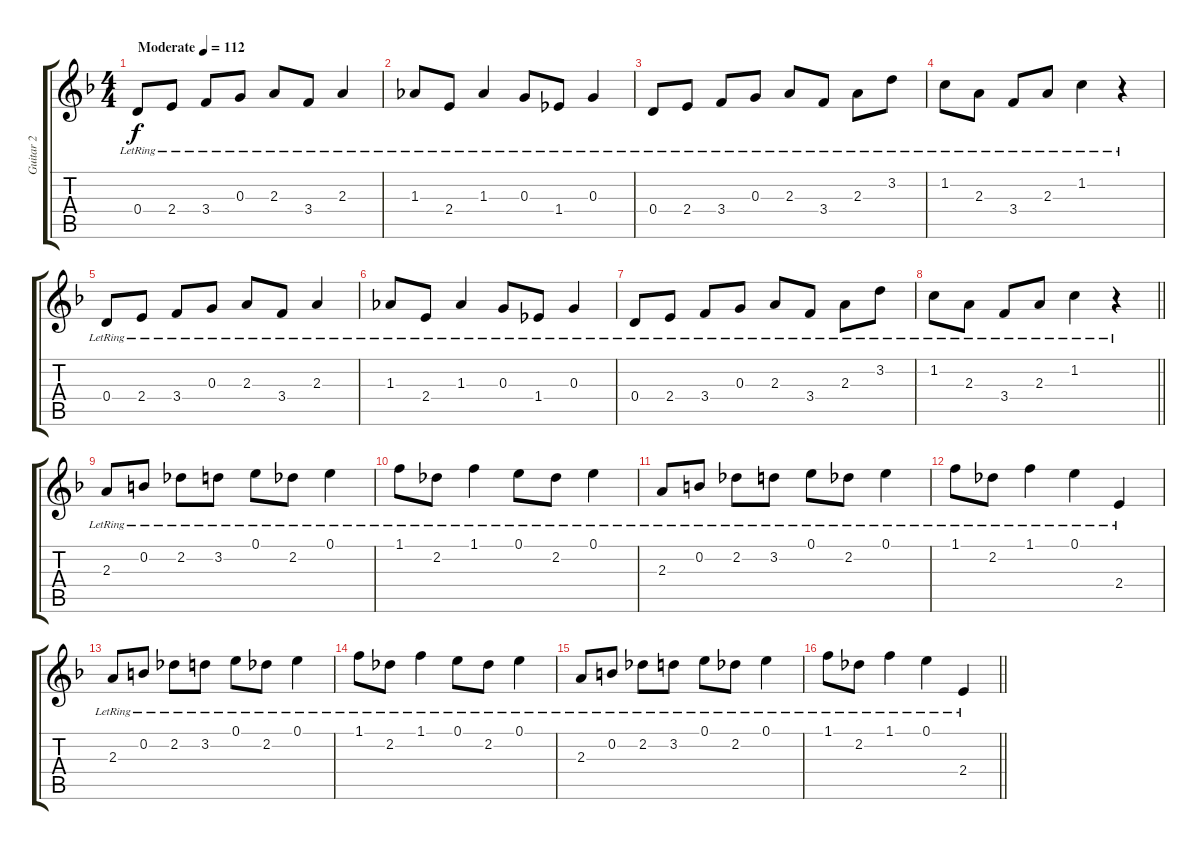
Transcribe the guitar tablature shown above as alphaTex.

\track ("Guitar 2" "Guitar 2") {instrument electricguitarjazz}
\staff {score tabs}
\tuning (E4 B3 G3 D3 A2 D2) {hide}
\ts (4 4)
\tempo (112 "Moderate")
\clef g2
\ks f
0.4{lr}.8{dy f instrument electricguitarjazz} 2.4{lr}.8 3.4{lr}.8 0.3{lr}.8 2.3{lr}.8 3.4{lr}.8 2.3{lr}.4 |
1.3{lr}.8 2.4{lr}.8 1.3{lr}.4 0.3{lr}.8 1.4{lr}.8 0.3{lr}.4 |
0.4{lr}.8 2.4{lr}.8 3.4{lr}.8 0.3{lr}.8 2.3{lr}.8 3.4{lr}.8 2.3{lr}.8 3.2{lr}.8 |
1.2{lr}.8 2.3{lr}.8 3.4{lr}.8 2.3{lr}.8 1.2{lr}.4 r.4 |
0.4{lr}.8 2.4{lr}.8 3.4{lr}.8 0.3{lr}.8 2.3{lr}.8 3.4{lr}.8 2.3{lr}.4 |
1.3{lr}.8 2.4{lr}.8 1.3{lr}.4 0.3{lr}.8 1.4{lr}.8 0.3{lr}.4 |
0.4{lr}.8 2.4{lr}.8 3.4{lr}.8 0.3{lr}.8 2.3{lr}.8 3.4{lr}.8 2.3{lr}.8 3.2{lr}.8 |
\barLineRight lightlight
1.2{lr}.8 2.3{lr}.8 3.4{lr}.8 2.3{lr}.8 1.2{lr}.4 r.4 |
2.3{lr}.8 0.2{lr}.8 2.2{lr}.8 3.2{lr}.8 0.1{lr}.8 2.2{lr}.8 0.1{lr}.4 |
1.1{lr}.8 2.2{lr}.8 1.1{lr}.4 0.1{lr}.8 2.2{lr}.8 0.1{lr}.4 |
2.3{lr}.8 0.2{lr}.8 2.2{lr}.8 3.2{lr}.8 0.1{lr}.8 2.2{lr}.8 0.1{lr}.4 |
1.1{lr}.8 2.2{lr}.8 1.1{lr}.4 0.1{lr}.4 2.4{lr}.4 |
2.3{lr}.8 0.2{lr}.8 2.2{lr}.8 3.2{lr}.8 0.1{lr}.8 2.2{lr}.8 0.1{lr}.4 |
1.1{lr}.8 2.2{lr}.8 1.1{lr}.4 0.1{lr}.8 2.2{lr}.8 0.1{lr}.4 |
2.3{lr}.8 0.2{lr}.8 2.2{lr}.8 3.2{lr}.8 0.1{lr}.8 2.2{lr}.8 0.1{lr}.4 |
\barLineRight lightlight
1.1{lr}.8 2.2{lr}.8 1.1{lr}.4 0.1{lr}.4 2.4{lr}.4
